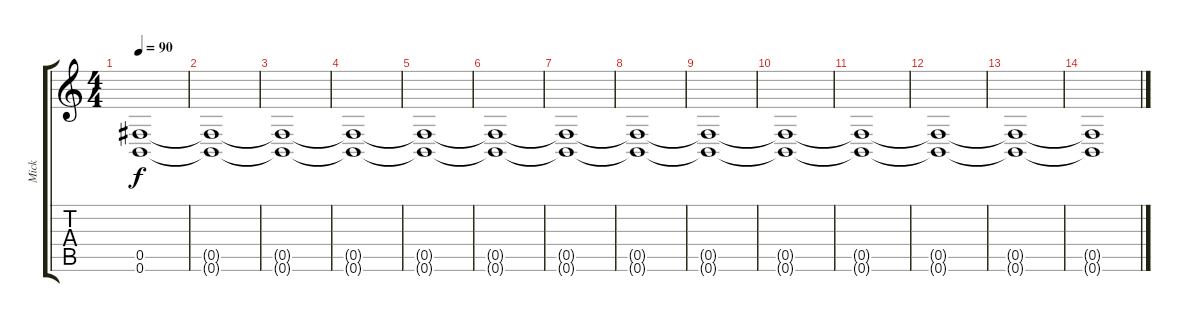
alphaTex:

\track ("Mick" "Mick") {instrument overdrivenguitar}
\staff {score tabs}
\tuning (Db4 Ab3 E3 B2 Gb2 B1) {hide}
\ts (4 4)
\tempo 90
\clef g2
\ks c
(0.5{t} 0.6{t}).1{dy f} |
(0.5{t} 0.6{t}).1 |
(0.5{t} 0.6{t}).1 |
(0.5{t} 0.6{t}).1 |
(0.5{t} 0.6{t}).1 |
(0.5{t} 0.6{t}).1 |
(0.5{t} 0.6{t}).1 |
(0.5{t} 0.6{t}).1 |
(0.5{t} 0.6{t}).1 |
(0.5{t} 0.6{t}).1 |
(0.5{t} 0.6{t}).1 |
(0.5{t} 0.6{t}).1 |
(0.5{t} 0.6{t}).1 |
(0.5{t} 0.6{t}).1
